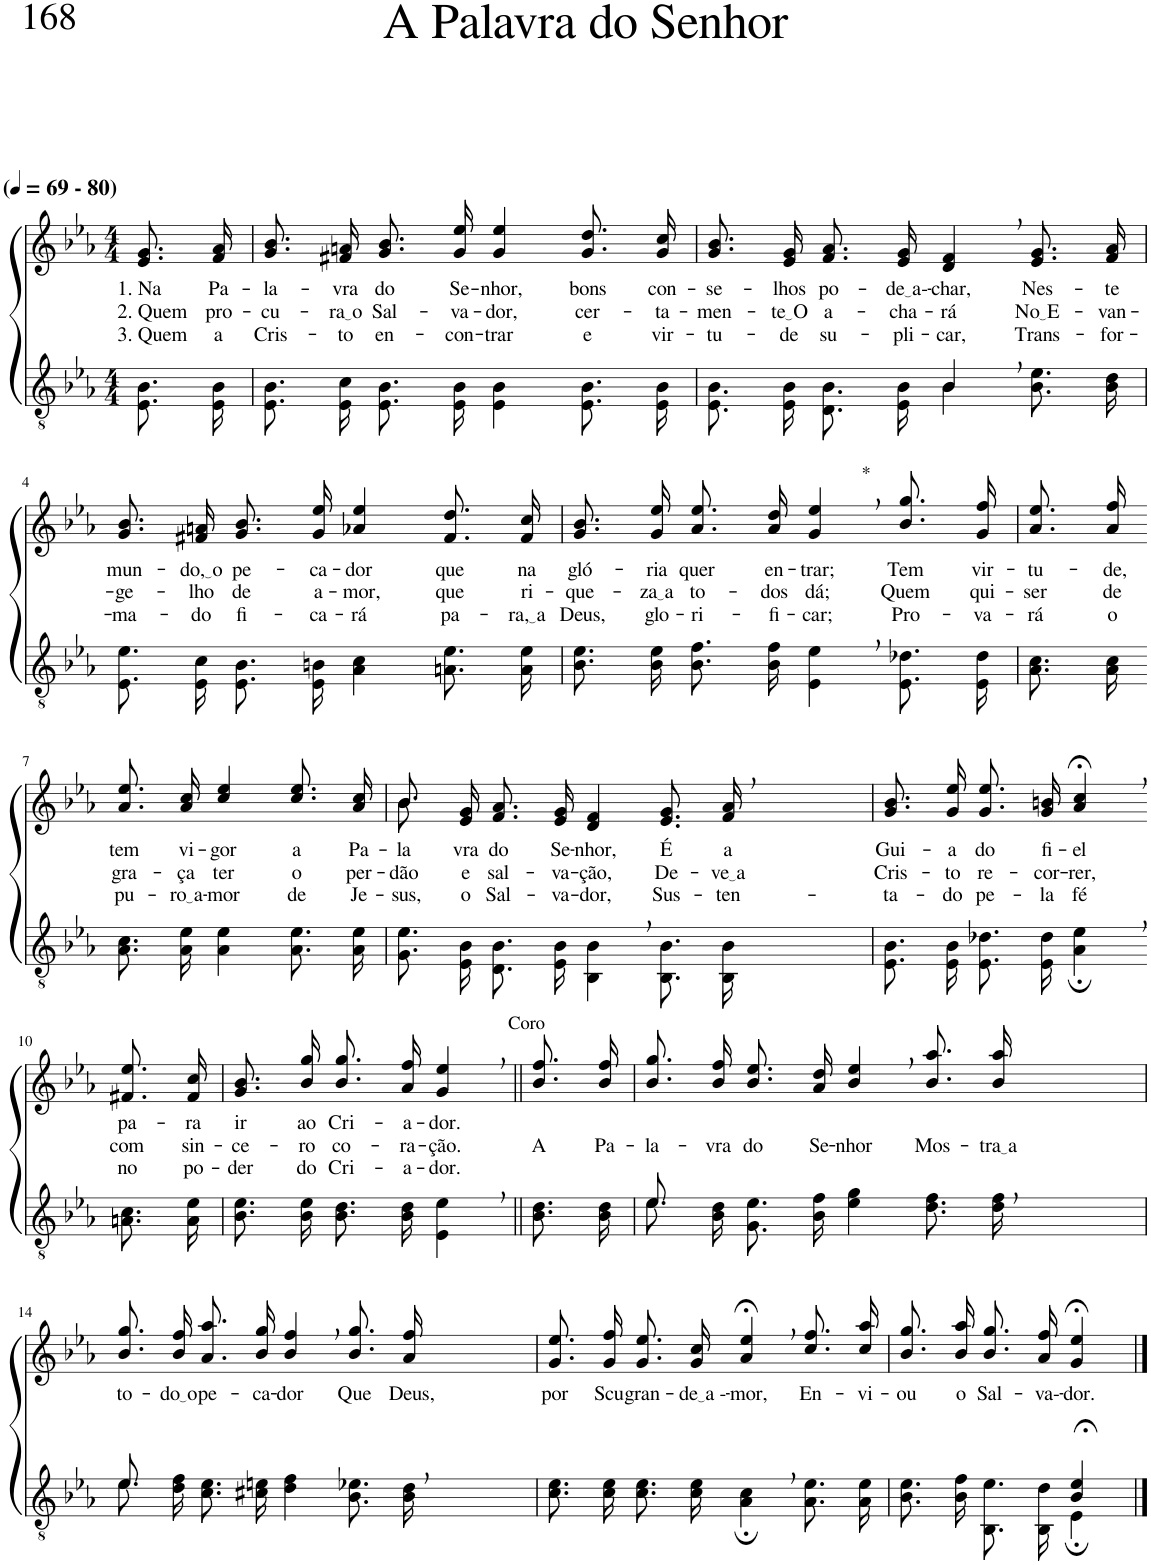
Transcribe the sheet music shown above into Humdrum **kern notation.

**kern	**kern	**text	**text	**text
*part2	*part1	*part1	*part1	*part1
*staff2	*staff1	*staff1	*staff1	*staff1
*I"Parte III e IV	*I"Parte I e II	*	*	*
*clefGv2	*clefG2	*	*	*
*Trd3c5	*Trd3c5	*	*	*
*k[b-e-a-]	*k[b-e-a-]	*	*	*
*M4/4	*M4/4	*	*	*
*MM69	*MM69	*	*	*
=1	=1	=1	=1	=1
!	!LO:TX:a:B:t=(	!	!	!
!	!LO:TX:a:B:t=- 80)	!	!	!
!	!	!LO:LY:b	!LO:LY:b	!LO:LY:b
8.E-/ 8.B-/L	8.e-/ 8.g/L	1. Na	2. Quem	3. Quem
!	!	!LO:LY:b	!LO:LY:b	!LO:LY:b
16E-/ 16B-/Jk	16f/ 16a-/Jk	Pa-	pro-	a
=2	=2	=2	=2	=2
!	!	!LO:LY:b	!LO:LY:b	!LO:LY:b
8.E-/ 8.B-/L	8.g/ 8.b-/L	-la-	-cu-	Cris-
!	!	!LO:LY:b	!LO:LY:b	!LO:LY:b
16E-/ 16c/Jk	16f#X/ 16an/Jk	-vra	ra o	-to
!	!	!LO:LY:b	!LO:LY:b	!LO:LY:b
8.E-/ 8.B-/L	8.g\ 8.b-\L	do	Sal-	en-
!	!	!LO:LY:b	!LO:LY:b	!LO:LY:b
16E-/ 16B-/Jk	16g\ 16ee-\Jk	Se-	-va-	-con-
!	!	!LO:LY:b	!LO:LY:b	!LO:LY:b
4E-\ 4B-\	4g/ 4ee-/	-nhor,	-dor,	-trar
!	!	!LO:LY:b	!LO:LY:b	!LO:LY:b
8.E-/ 8.B-/L	8.g/ 8.dd/L	bons	cer-	e
!	!	!LO:LY:b	!LO:LY:b	!LO:LY:b
16E-/ 16B-/Jk	16g/ 16cc/Jk	con-	-ta-	vir-
=3	=3	=3	=3	=3
*^	*	*	*	*
!	!	!	!LO:LY:b	!LO:LY:b	!LO:LY:b
2ryy	8.E-/ 8.B-/L	8.g/ 8.b-/L	-se-	-men-	-tu-
!	!	!	!LO:LY:b	!LO:LY:b	!LO:LY:b
.	16E-/ 16B-/Jk	16e-/ 16g/Jk	-lhos	te O	-de
!	!	!	!LO:LY:b	!LO:LY:b	!LO:LY:b
.	8.D/ 8.B-/L	8.f/ 8.a-/L	po-	a-	su-
!	!	!	!LO:LY:b	!LO:LY:b	!LO:LY:b
.	16E-/ 16B-/Jk	16e-/ 16g/Jk	de a-	-cha-	-pli-
!	!	!	!LO:LY:b	!LO:LY:b	!LO:LY:b
4B-,/	4B-\	4d/, 4f/,	-char,	-rá	-car,
!	!	!	!LO:LY:b	!LO:LY:b	!LO:LY:b
4ryy	8.B-\ 8.e-\L	8.e-/ 8.g/L	Nes-	No E	Trans-
!	!	!	!LO:LY:b	!LO:LY:b	!LO:LY:b
.	16B-\ 16d\Jk	16f/ 16a-/Jk	-te	-van-	-for-
!!LO:LB:g=z
=4	=4	=4	=4	=4	=4
!	!	!	!LO:LY:b	!LO:LY:b	!LO:LY:b
*v	*v	*	*	*	*
8.E-/ 8.e-/L	8.g/ 8.b-/L	mun-	-ge-	-ma-
!	!	!LO:LY:b	!LO:LY:b	!LO:LY:b
16E-/ 16c/Jk	16f#X/ 16an/Jk	do, o	-lho	-do
!	!	!LO:LY:b	!LO:LY:b	!LO:LY:b
8.E-/ 8.B-/L	8.g\ 8.b-\L	pe-	de	fi-
!	!	!LO:LY:b	!LO:LY:b	!LO:LY:b
16E-/ 16Bn/Jk	16g\ 16ee-\Jk	-ca-	a-	-ca-
!	!	!LO:LY:b	!LO:LY:b	!LO:LY:b
4A-\ 4c\	4a-X/ 4ee-/	-dor	-mor,	-rá
!	!	!LO:LY:b	!LO:LY:b	!LO:LY:b
8.An\ 8.e-\L	8.f#/ 8.dd/L	que	que	pa-
!	!	!LO:LY:b	!LO:LY:b	!LO:LY:b
16A\ 16e-\Jk	16f#/ 16cc/Jk	na	ri-	ra, a
=5	=5	=5	=5	=5
!	!	!LO:LY:b	!LO:LY:b	!LO:LY:b
8.B-\ 8.e-\L	8.g\ 8.b-\L	gló-	-que-	Deus,
!	!	!LO:LY:b	!LO:LY:b	!LO:LY:b
16B-\ 16e-\Jk	16g\ 16ee-\Jk	-ria	za a	glo-
!	!	!LO:LY:b	!LO:LY:b	!LO:LY:b
8.B-\ 8.f\L	8.a-\ 8.ee-\L	quer	to-	-ri-
!	!	!LO:LY:b	!LO:LY:b	!LO:LY:b
16B-\ 16f\Jk	16a-\ 16dd\Jk	en-	-dos	-fi-
!	!LO:TX:a:t=*	!	!	!
!	!	!LO:LY:b	!LO:LY:b	!LO:LY:b
4E-\, 4e-\,	4g/, 4ee-/,	-trar;	dá;	-car;
!	!	!LO:LY:b	!LO:LY:b	!LO:LY:b
8.E-/ 8.d-X/L	8.b-\ 8.gg\L	Tem	Quem	Pro-
!	!	!LO:LY:b	!LO:LY:b	!LO:LY:b
16E-/ 16d-/Jk	16g\ 16ff\Jk	vir-	qui-	-va-
=6	=6	=6	=6	=6
!	!	!LO:LY:b	!LO:LY:b	!LO:LY:b
8.A-\ 8.c\L	8.a-\ 8.ee-\L	-tu-	-ser	-rá
!	!	!LO:LY:b	!LO:LY:b	!LO:LY:b
16A-\ 16c\Jk	16a-\ 16ff\Jk	-de,	de	o
!!LO:LB:g=z
=7-	=7-	=7-	=7-	=7-
!	!	!LO:LY:b	!LO:LY:b	!LO:LY:b
8.A-\ 8.c\L	8.a-\ 8.ee-\L	tem	gra-	pu-
!	!	!LO:LY:b	!LO:LY:b	!LO:LY:b
16A-\ 16e-\Jk	16a-\ 16cc\Jk	vi-	-ça	ro a
!	!	!LO:LY:b	!LO:LY:b	!LO:LY:b
4A-\ 4e-\	4cc/ 4ee-/	-gor	ter	-mor
!	!	!LO:LY:b	!LO:LY:b	!LO:LY:b
8.A-\ 8.e-\L	8.cc\ 8.ee-\L	a	o	de
!	!	!LO:LY:b	!LO:LY:b	!LO:LY:b
16A-\ 16e-\Jk	16a-\ 16cc\Jk	Pa-	per-	Je-
=8	=8	=8	=8	=8
!	!	!LO:LY:b	!LO:LY:b	!LO:LY:b
*	*^	*	*	*
8.G/ 8.e-/L	8.b-\	8.b-/L	-la-	-dão	-sus,
!	!	!	!LO:LY:b	!LO:LY:b	!LO:LY:b
16E-/ 16B-/Jk	2ryy	16e-/ 16g/Jk	-vra	e	o
!	!	!	!LO:LY:b	!LO:LY:b	!LO:LY:b
8.D/ 8.B-/L	.	8.f/ 8.a-/L	do	sal-	Sal-
!	!	!	!LO:LY:b	!LO:LY:b	!LO:LY:b
16E-/ 16B-/Jk	.	16e-/ 16g/Jk	Se-	-va-	-va-
!	!	!	!LO:LY:b	!LO:LY:b	!LO:LY:b
4BB-\, 4B-\,	.	4d/ 4f/	-nhor,	-ção,	-dor,
.	4ryy	.	.	.	.
!	!	!	!LO:LY:b	!LO:LY:b	!LO:LY:b
8.BB-/ 8.B-/L	.	8.e-/ 8.g/L	É	De-	Sus-
!	!	!	!LO:LY:b	!LO:LY:b	!LO:LY:b
16BB-/ 16B-/Jk	16ryy	16f/ 16a-/Jk	a	ve a	-ten-
=9	=9	=9	=9	=9	=9
!	!	!	!LO:LY:b	!LO:LY:b	!LO:LY:b
*	*v	*v	*	*	*
8.E-/ 8.B-/L	8.g\ 8.b-\L	Gui-	Cris-	-ta-
!	!	!LO:LY:b	!LO:LY:b	!LO:LY:b
16E-/ 16B-/Jk	16g\ 16ee-\Jk	-a	-to	-do
!	!	!LO:LY:b	!LO:LY:b	!LO:LY:b
8.E-/ 8.d-X/L	8.g/ 8.ee-/L	do	re-	pe-
!	!	!LO:LY:b	!LO:LY:b	!LO:LY:b
16E-/ 16d-/Jk	16g/ 16bn/Jk	fi-	-cor-	-la
!	!	!LO:LY:b	!LO:LY:b	!LO:LY:b
4A-\;, 4e-\;,	4a-/;<, 4cc/;<,	-el	-rer,	fé
!!LO:LB:g=z
=10-	=10-	=10-	=10-	=10-
!	!	!LO:LY:b	!LO:LY:b	!LO:LY:b
8.An\ 8.c\L	8.f#X/ 8.ee-/L	pa-	com	no
!	!	!LO:LY:b	!LO:LY:b	!LO:LY:b
16A\ 16e-\Jk	16f#/ 16cc/Jk	-ra	sin-	po-
=11	=11	=11	=11	=11
!	!	!LO:LY:b	!LO:LY:b	!LO:LY:b
8.B-\ 8.e-\L	8.g\ 8.b-\L	ir	-ce-	-der
!	!	!LO:LY:b	!LO:LY:b	!LO:LY:b
16B-\ 16e-\Jk	16b-\ 16gg\Jk	ao	-ro	do
!	!	!LO:LY:b	!LO:LY:b	!LO:LY:b
8.B-\ 8.d\L	8.b-\ 8.gg\L	Cri-	co-	Cri-
!	!	!LO:LY:b	!LO:LY:b	!LO:LY:b
16B-\ 16d\Jk	16a-\ 16ff\Jk	-a-	-ra-	-a-
!	!LO:TX:a:t=Coro	!	!	!
!	!	!LO:LY:b	!LO:LY:b	!LO:LY:b
4E-\, 4e-\,	4g/, 4ee-/,	-dor.	-ção.	-dor.
=12||	=12||	=12||	=12||	=12||
!	!	!	!LO:LY:b	!
8.B-\ 8.d\L	8.b-\ 8.ff\L	.	A	.
!	!	!	!LO:LY:b	!
16B-\ 16d\Jk	16b-\ 16ff\Jk	.	Pa-	.
=13	=13	=13	=13	=13
*^	*	*	*	*
!	!	!	!	!LO:LY:b	!
8.e-/	8.e-\L	8.b-\ 8.gg\L	.	-la-	.
!	!	!	!	!LO:LY:b	!
2ryy	16B-\ 16d\Jk	16b-\ 16ff\Jk	.	-vra	.
!	!	!	!	!LO:LY:b	!
.	8.G\ 8.e-\L	8.b-\ 8.ee-\L	.	do	.
!	!	!	!	!LO:LY:b	!
.	16B-\ 16f\Jk	16a-\ 16dd\Jk	.	Se-	.
!	!	!	!	!LO:LY:b	!
.	4e-\ 4g\	4b-/, 4ee-/,	.	-nhor	.
4ryy	.	.	.	.	.
!	!	!	!	!LO:LY:b	!
.	8.d\ 8.f\L	8.b-\ 8.aa-\L	.	Mos-	.
!	!	!	!	!LO:LY:b	!
16ryy	16d\ 16f\Jk	16b-\ 16aa-\Jk	.	tra a	.
!!LO:LB:g=z
=14	=14	=14	=14	=14	=14
!	!	!	!LO:LY:b	!	!
8.e-/	8.e-\L	8.b-\ 8.gg\L	to-	.	.
!	!	!	!LO:LY:b	!	!
2ryy	16d\ 16f\Jk	16b-\ 16ff\Jk	do o	.	.
!	!	!	!LO:LY:b	!	!
.	8.c\ 8.e-\L	8.a-\ 8.aa-\L	pe-	.	.
!	!	!	!LO:LY:b	!	!
.	16c#X\ 16en\Jk	16b-\ 16gg\Jk	-ca-	.	.
!	!	!	!LO:LY:b	!	!
.	4d\ 4f\	4b-/, 4ff/,	-dor	.	.
4ryy	.	.	.	.	.
!	!	!	!LO:LY:b	!	!
.	8.B-\ 8.e-X\L	8.b-\ 8.gg\L	Que	.	.
!	!	!	!LO:LY:b	!	!
16ryy	16B-\ 16d\Jk	16a-\ 16ff\Jk	Deus,	.	.
=15	=15	=15	=15	=15	=15
!	!	!	!LO:LY:b	!	!
*v	*v	*	*	*	*
8.c\ 8.e-\L	8.g\ 8.ee-\L	por	.	.
!	!	!LO:LY:b	!	!
16c\ 16e-\Jk	16g\ 16ff\Jk	Scu	.	.
!	!	!LO:LY:b	!	!
8.c\ 8.e-\L	8.g/ 8.ee-/L	gran-	.	.
!	!	!LO:LY:b	!	!
16c\ 16e-\Jk	16g/ 16cc/Jk	de a -	.	.
!	!	!LO:LY:b	!	!
4A-\;, 4c\;,	4a-/;<, 4ee-/;<,	-mor,	.	.
!	!	!LO:LY:b	!	!
8.A-\ 8.e-\L	8.cc\ 8.ff\L	En-	.	.
!	!	!LO:LY:b	!	!
16A-\ 16e-\Jk	16cc\ 16aa-\Jk	-vi-	.	.
=16	=16	=16	=16	=16
*^	*	*	*	*
!	!	!	!LO:LY:b	!	!
2ryy	8.B-\ 8.e-\L	8.b-\ 8.gg\L	-ou	.	.
!	!	!	!LO:LY:b	!	!
.	16B-\ 16f\Jk	16b-\ 16aa-\Jk	o	.	.
!	!	!	!LO:LY:b	!	!
.	8.BB-/ 8.e-/L	8.b-\ 8.gg\L	Sal-	.	.
!	!	!	!LO:LY:b	!	!
.	16BB-/ 16d/Jk	16a-\ 16ff\Jk	-va--	.	.
!	!	!	!LO:LY:b	!	!
4B-/;< 4e-/;<	4E-;\	4g/;< 4ee-/;<	-dor.	.	.
*v	*v	*	*	*	*
==	==	==	==	==
*-	*-	*-	*-	*-
